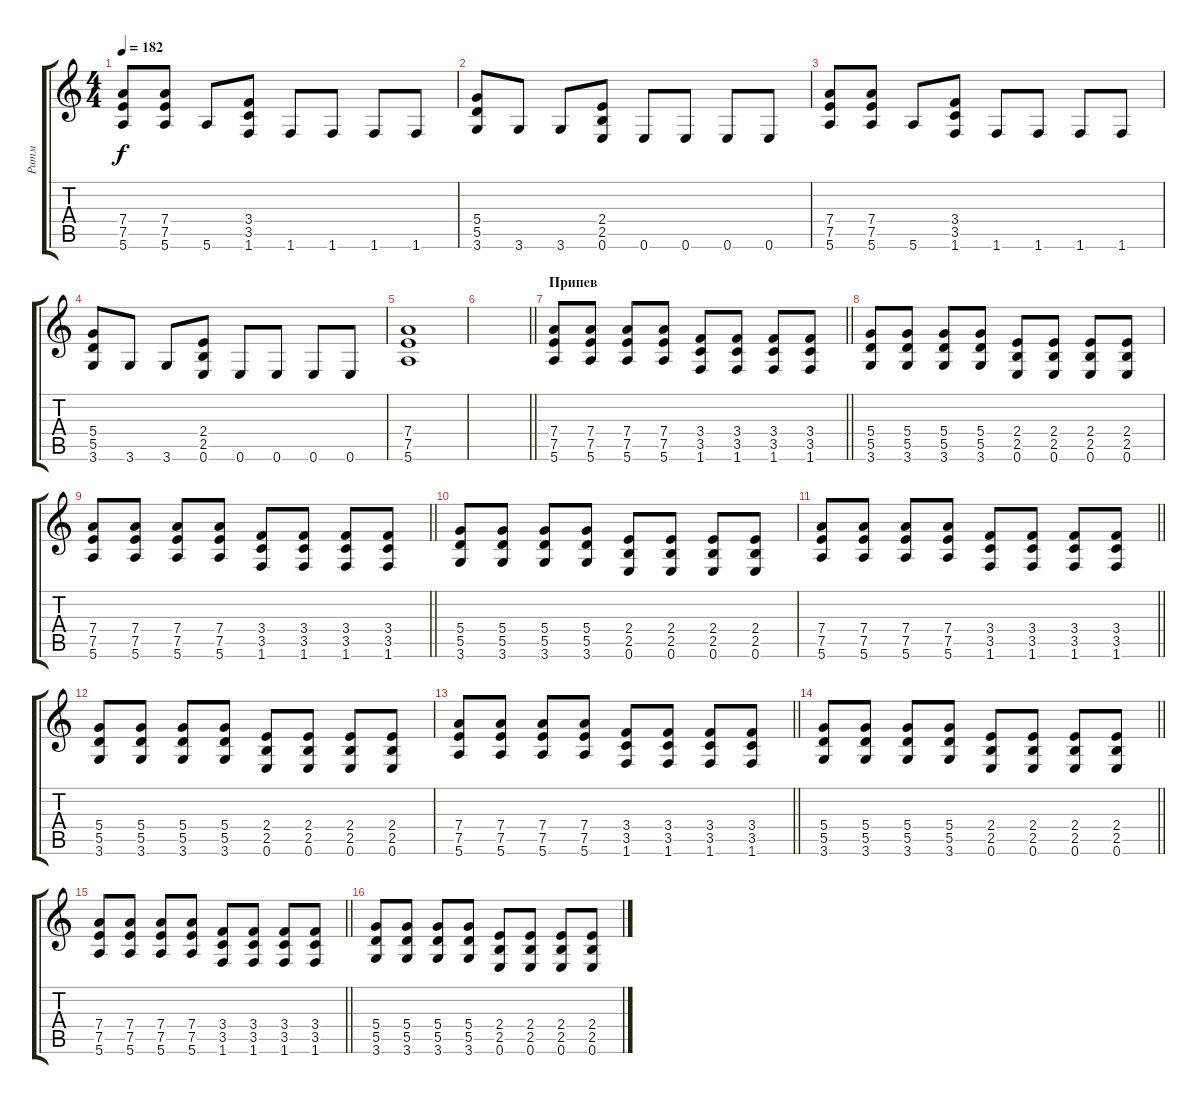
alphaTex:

\track ("Ритм" "Ритм") {instrument overdrivenguitar}
\staff {score tabs}
\tuning (E4 B3 G3 D3 A2 E2) {hide}
\ts (4 4)
\tempo 182
\clef g2
\ks c
(7.4 7.5 5.6).8{dy f} (7.4 7.5 5.6).8 5.6.8 (3.4 3.5 1.6).8 1.6.8 1.6.8 1.6.8 1.6.8 |
(5.4 5.5 3.6).8 3.6.8 3.6.8 (2.4 2.5 0.6).8 0.6.8 0.6.8 0.6.8 0.6.8 |
(7.4 7.5 5.6).8 (7.4 7.5 5.6).8 5.6.8 (3.4 3.5 1.6).8 1.6.8 1.6.8 1.6.8 1.6.8 |
(5.4 5.5 3.6).8 3.6.8 3.6.8 (2.4 2.5 0.6).8 0.6.8 0.6.8 0.6.8 0.6.8 |
(7.4 7.5 5.6).1 |
\barLineRight lightlight
|
\section ("" "Припев")
\barLineRight lightlight
(7.4 7.5 5.6).8 (7.4 7.5 5.6).8 (7.4 7.5 5.6).8 (7.4 7.5 5.6).8 (3.4 3.5 1.6).8 (3.4 3.5 1.6).8 (3.4 3.5 1.6).8 (3.4 3.5 1.6).8 |
(5.4 5.5 3.6).8 (5.4 5.5 3.6).8 (5.4 5.5 3.6).8 (5.4 5.5 3.6).8 (2.4 2.5 0.6).8 (2.4 2.5 0.6).8 (2.4 2.5 0.6).8 (2.4 2.5 0.6).8 |
\barLineRight lightlight
(7.4 7.5 5.6).8 (7.4 7.5 5.6).8 (7.4 7.5 5.6).8 (7.4 7.5 5.6).8 (3.4 3.5 1.6).8 (3.4 3.5 1.6).8 (3.4 3.5 1.6).8 (3.4 3.5 1.6).8 |
(5.4 5.5 3.6).8 (5.4 5.5 3.6).8 (5.4 5.5 3.6).8 (5.4 5.5 3.6).8 (2.4 2.5 0.6).8 (2.4 2.5 0.6).8 (2.4 2.5 0.6).8 (2.4 2.5 0.6).8 |
\barLineRight lightlight
(7.4 7.5 5.6).8 (7.4 7.5 5.6).8 (7.4 7.5 5.6).8 (7.4 7.5 5.6).8 (3.4 3.5 1.6).8 (3.4 3.5 1.6).8 (3.4 3.5 1.6).8 (3.4 3.5 1.6).8 |
(5.4 5.5 3.6).8 (5.4 5.5 3.6).8 (5.4 5.5 3.6).8 (5.4 5.5 3.6).8 (2.4 2.5 0.6).8 (2.4 2.5 0.6).8 (2.4 2.5 0.6).8 (2.4 2.5 0.6).8 |
\barLineRight lightlight
(7.4 7.5 5.6).8 (7.4 7.5 5.6).8 (7.4 7.5 5.6).8 (7.4 7.5 5.6).8 (3.4 3.5 1.6).8 (3.4 3.5 1.6).8 (3.4 3.5 1.6).8 (3.4 3.5 1.6).8 |
\barLineRight lightlight
(5.4 5.5 3.6).8 (5.4 5.5 3.6).8 (5.4 5.5 3.6).8 (5.4 5.5 3.6).8 (2.4 2.5 0.6).8 (2.4 2.5 0.6).8 (2.4 2.5 0.6).8 (2.4 2.5 0.6).8 |
\section ("" "")
\barLineRight lightlight
(7.4 7.5 5.6).8 (7.4 7.5 5.6).8 (7.4 7.5 5.6).8 (7.4 7.5 5.6).8 (3.4 3.5 1.6).8 (3.4 3.5 1.6).8 (3.4 3.5 1.6).8 (3.4 3.5 1.6).8 |
(5.4 5.5 3.6).8 (5.4 5.5 3.6).8 (5.4 5.5 3.6).8 (5.4 5.5 3.6).8 (2.4 2.5 0.6).8 (2.4 2.5 0.6).8 (2.4 2.5 0.6).8 (2.4 2.5 0.6).8
